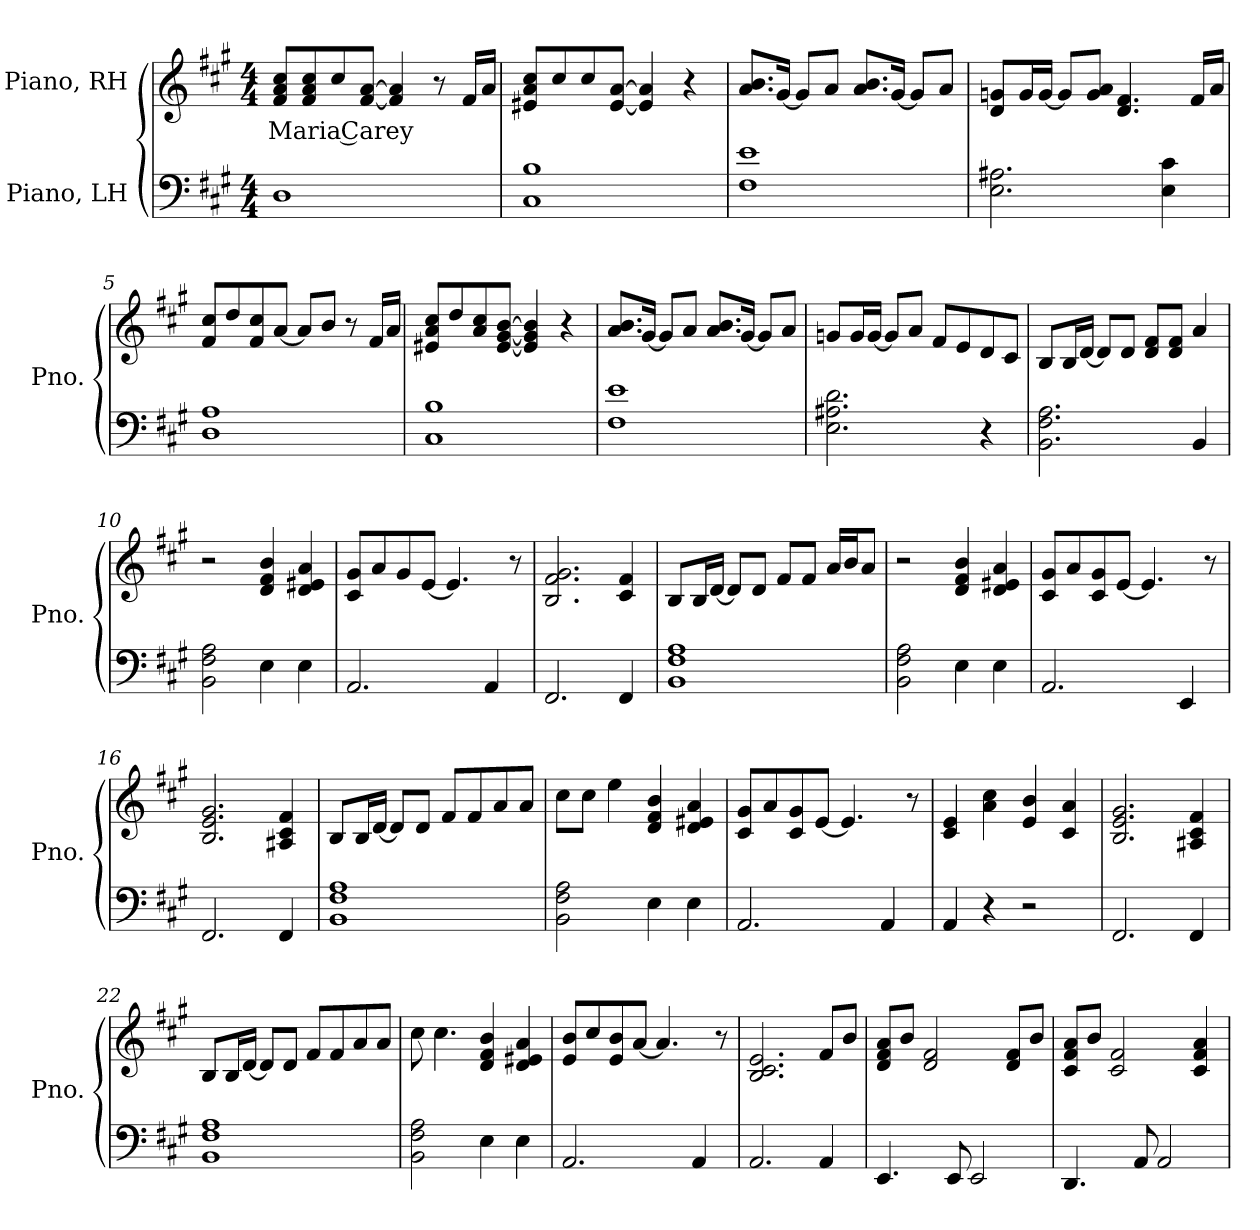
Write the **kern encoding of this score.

**kern	**kern	**text
*part2	*part1	*part1
*staff2	*staff1	*staff1
*I"Piano, LH	*I"Piano, RH	*
*I'Pno.	*I'Pno.	*
*clefF4	*clefG2	*
*k[f#c#g#]	*k[f#c#g#]	*
*M4/4	*M4/4	*
*MM120	*MM120	*
=1	=1	=1
!	!	!LO:LY:b
1D	8f#/ 8a/ 8cc#/L	Maria Carey
.	8f#/ 8a/ 8cc#/	.
.	8cc#/	.
.	[8f#/ [8a/J	.
.	4f#/] 4a/]	.
.	8r	.
.	16f#/LL	.
.	16a/JJ	.
=2	=2	=2
1C# 1B	8e#X/ 8a/ 8cc#/L	.
.	8cc#/	.
.	8cc#/	.
.	[8e#/ [8a/J	.
.	4e#/] 4a/]	.
.	4r	.
=3	=3	=3
1F# 1e	8.a/ 8.b/L	.
.	[16g#/Jk	.
.	8g#/L]	.
.	8a/J	.
.	8.a/ 8.b/L	.
.	[16g#/Jk	.
.	8g#/L]	.
.	8a/J	.
!!LO:LB:g=z
=4	=4	=4
2.E\ 2.A#X\	8d/ 8gn/L	.
.	16g/L	.
.	[16g/JJ	.
.	8g/L]	.
.	8g/ 8a/J	.
.	4.d/ 4.f#/	.
4E\ 4c#\	.	.
.	16f#/LL	.
.	16a/JJ	.
=5	=5	=5
1D 1A	8f#/ 8cc#/L	.
.	8dd/	.
.	8f#/ 8cc#/	.
.	[8a/J	.
.	8a/L]	.
.	8b/J	.
.	8r	.
.	16f#/LL	.
.	16a/JJ	.
=6	=6	=6
1C# 1B	8e#X/ 8a/ 8cc#/L	.
.	8dd/	.
.	8a/ 8cc#/	.
.	[8e#/ [8g#/ [8b/J	.
.	4e#/] 4g#/] 4b/]	.
.	4r	.
=7	=7	=7
1F# 1e	8.a/ 8.b/L	.
.	[16g#/Jk	.
.	8g#/L]	.
.	8a/J	.
.	8.a/ 8.b/L	.
.	[16g#/Jk	.
.	8g#/L]	.
.	8a/J	.
!!LO:LB:g=z
=8	=8	=8
2.E\ 2.A#X\ 2.d\	8gn/L	.
.	16g/L	.
.	[16g/JJ	.
.	8g/L]	.
.	8a/J	.
.	8f#/L	.
.	8e/	.
4r	8d/	.
.	8c#/J	.
=9	=9	=9
2.BB\ 2.F#\ 2.A\	8B/L	.
.	16B/L	.
.	[16d/JJ	.
.	8d/L]	.
.	8d/J	.
.	8d/ 8f#/L	.
.	8d/ 8f#/J	.
4BB/	4a/	.
=10	=10	=10
2BB\ 2F#\ 2A\	2r	.
4E\	4d/ 4f#/ 4b/	.
4E\	4d/ 4e#X/ 4a/	.
=11	=11	=11
2.AA/	8c#/ 8g#/L	.
.	8a/	.
.	8g#/	.
.	[8e/J	.
.	4.e/]	.
4AA/	.	.
.	8r	.
=12	=12	=12
2.FF#/	2.B/ 2.f#/ 2.g#/	.
4FF#/	4c#/ 4f#/	.
!!LO:LB:g=z
=13	=13	=13
1BB 1F# 1A	8B/L	.
.	16B/L	.
.	[16d/JJ	.
.	8d/L]	.
.	8d/J	.
.	8f#/L	.
.	8f#/J	.
.	16a/LL	.
.	16b/J	.
.	8a/J	.
=14	=14	=14
2BB\ 2F#\ 2A\	2r	.
4E\	4d/ 4f#/ 4b/	.
4E\	4d/ 4e#X/ 4a/	.
=15	=15	=15
2.AA/	8c#/ 8g#/L	.
.	8a/	.
.	8c#/ 8g#/	.
.	[8e/J	.
.	4.e/]	.
4EE/	.	.
.	8r	.
=16	=16	=16
2.FF#/	2.B/ 2.e/ 2.g#/	.
4FF#/	4A#X/ 4c#/ 4f#/	.
=17	=17	=17
1BB 1F# 1A	8B/L	.
.	16B/L	.
.	[16d/JJ	.
.	8d/L]	.
.	8d/J	.
.	8f#/L	.
.	8f#/	.
.	8a/	.
.	8a/J	.
!!LO:LB:g=z
=18	=18	=18
2BB\ 2F#\ 2A\	8cc#\L	.
.	8cc#\J	.
.	4ee\	.
4E\	4d/ 4f#/ 4b/	.
4E\	4d/ 4e#X/ 4a/	.
=19	=19	=19
2.AA/	8c#/ 8g#/L	.
.	8a/	.
.	8c#/ 8g#/	.
.	[8e/J	.
.	4.e/]	.
4AA/	.	.
.	8r	.
=20	=20	=20
4AA/	4c#/ 4e/	.
4r	4a\ 4cc#\	.
2r	4e/ 4b/	.
.	4c#/ 4a/	.
=21	=21	=21
2.FF#/	2.B/ 2.e/ 2.g#/	.
4FF#/	4A#X/ 4c#/ 4f#/	.
=22	=22	=22
1BB 1F# 1A	8B/L	.
.	16B/L	.
.	[16d/JJ	.
.	8d/L]	.
.	8d/J	.
.	8f#/L	.
.	8f#/	.
.	8a/	.
.	8a/J	.
=23	=23	=23
2BB\ 2F#\ 2A\	8cc#\	.
.	4.cc#\	.
4E\	4d/ 4f#/ 4b/	.
4E\	4d/ 4e#X/ 4a/	.
!!LO:LB:g=z
=24	=24	=24
2.AA/	8e/ 8b/L	.
.	8cc#/	.
.	8e/ 8b/	.
.	[8a/J	.
.	4.a/]	.
4AA/	.	.
.	8r	.
=25	=25	=25
2.AA/	2.B/ 2.c#/ 2.e/	.
4AA/	8f#/L	.
.	8b/J	.
=26	=26	=26
4.EE/	8d/ 8f#/ 8a/L	.
.	8b/J	.
.	2d/ 2f#/	.
8EE/	.	.
2EE/	.	.
.	8d/ 8f#/L	.
.	8b/J	.
=27	=27	=27
4.DD/	8c#/ 8f#/ 8a/L	.
.	8b/J	.
.	2c#/ 2f#/	.
8AA/	.	.
2AA/	.	.
.	4c#/ 4f#/ 4a/	.
=	=	=
*-	*-	*-
